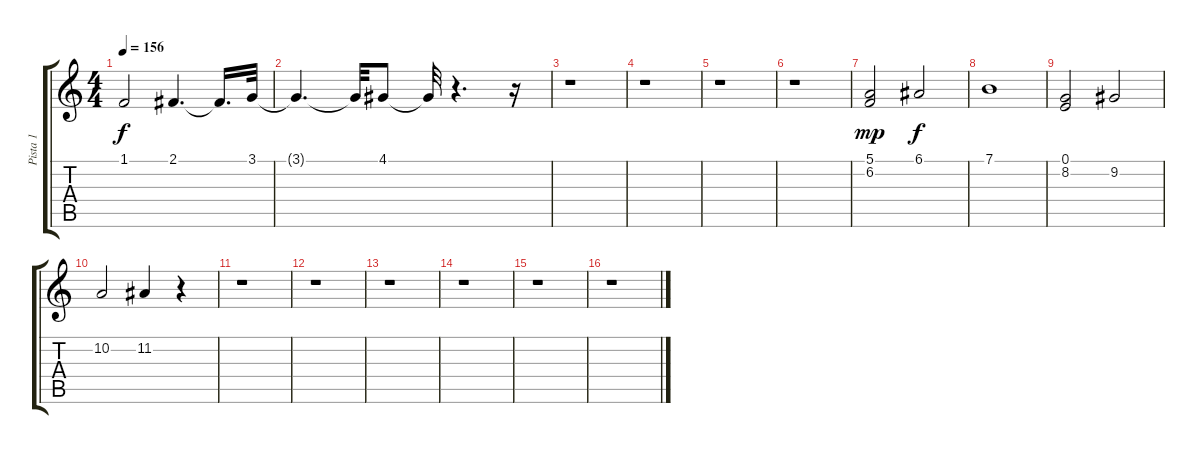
\track ("Pista 1" "Pista 1") {instrument stringensemble1}
\staff {score tabs}
\tuning (E4 B3 G3 D3 A2 E2) {hide}
\ts (4 4)
\tempo 156
\clef g2
\ks c
1.1.2{dy f} 2.1.4{d} 2.1{t}.16{d} 3.1.32 |
3.1{t}.4{d} 3.1{t}.32 4.1.8 4.1{t}.32 r.4{d} r.16 |
r.1 |
r.1 |
r.1 |
r.1 |
(5.1 6.2).2{dy mp} 6.1.2{dy f} |
7.1.1 |
(0.1 8.2).2 9.2.2 |
10.2.2 11.2.4 r.4 |
r.1 |
r.1 |
r.1 |
r.1 |
r.1 |
r.1
